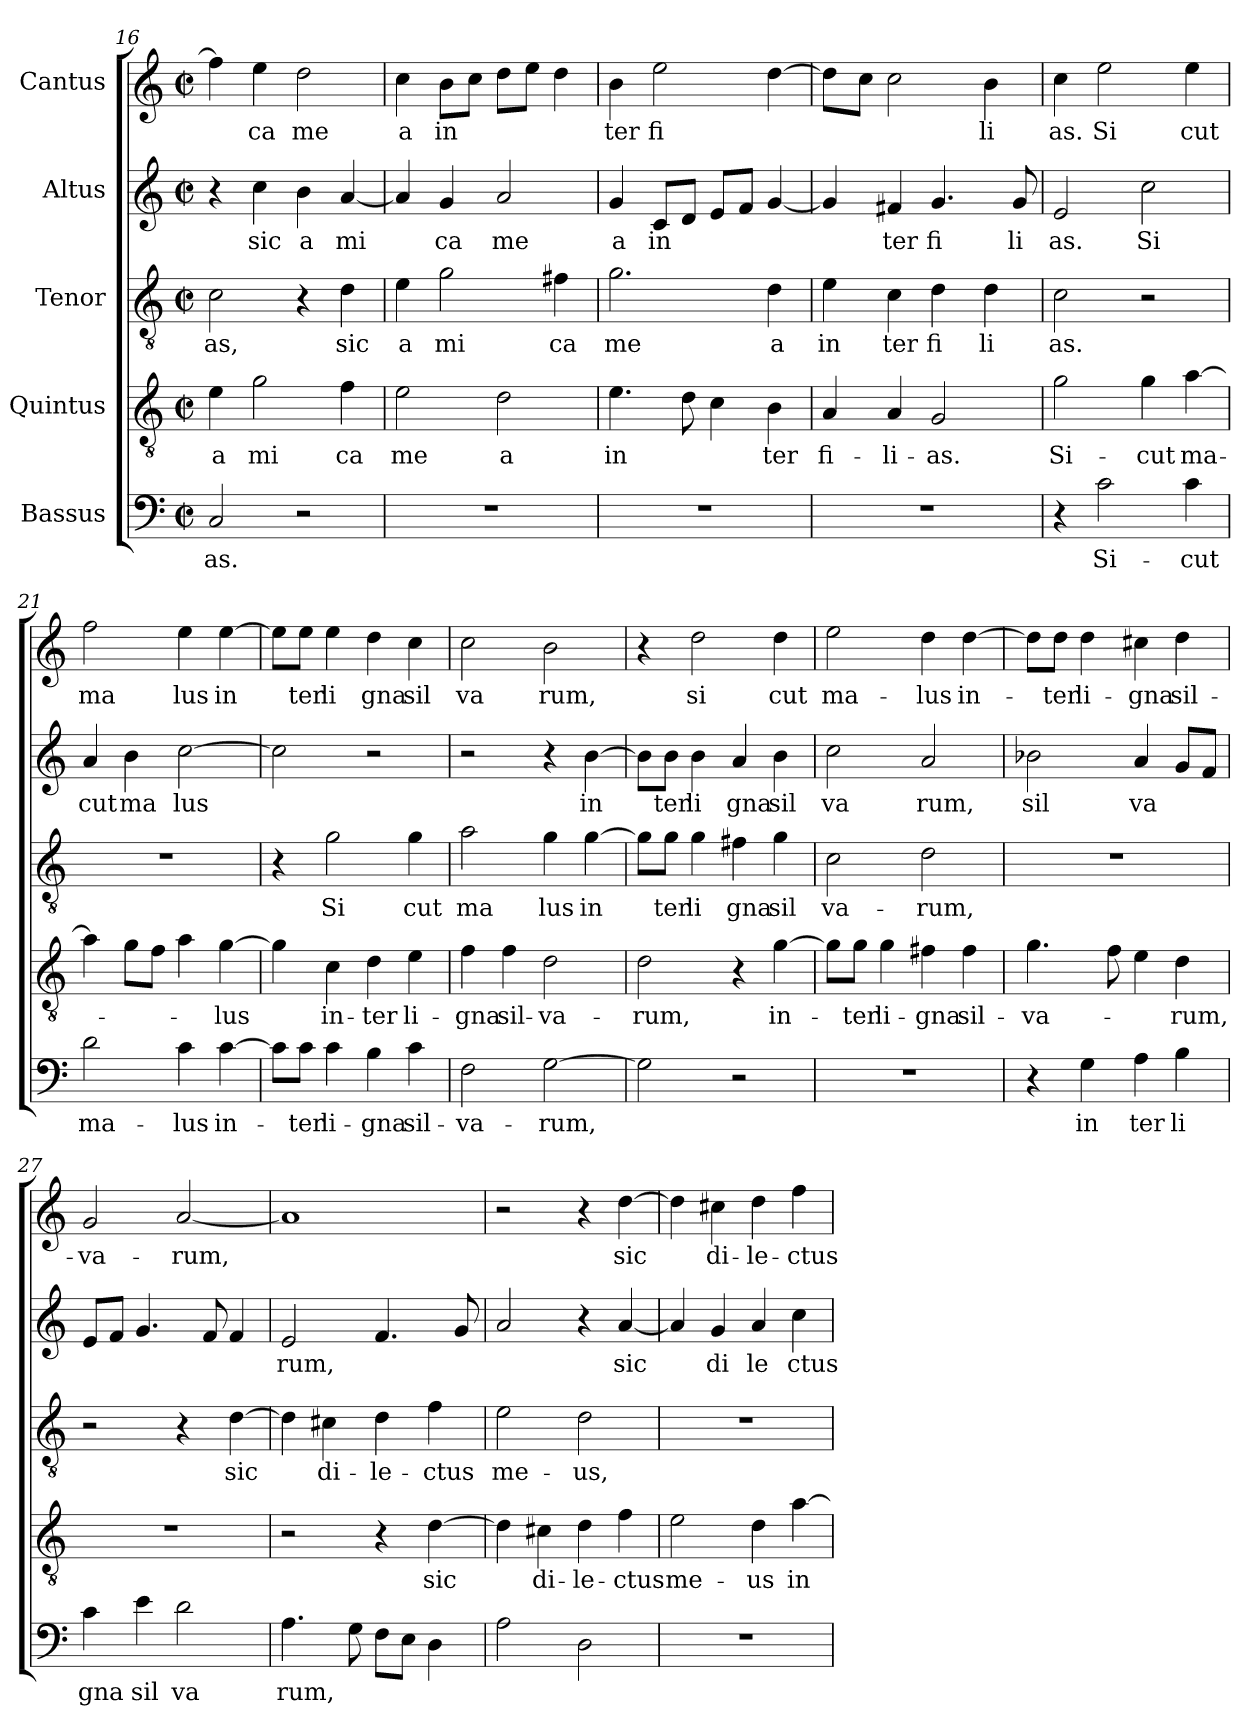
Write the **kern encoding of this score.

**kern	**text	**kern	**text	**kern	**text	**kern	**text	**kern	**text
*part5	*part5	*part4	*part4	*part3	*part3	*part2	*part2	*part1	*part1
*staff5	*staff5	*staff4	*staff4	*staff3	*staff3	*staff2	*staff2	*staff1	*staff1
*I"Bassus	*	*I"Quintus	*	*I"Tenor	*	*I"Altus	*	*I"Cantus	*
*clefF4	*	*clefGv2	*	*clefGv2	*	*clefG2	*	*clefG2	*
*M2/2	*	*M2/2	*	*M2/2	*	*M2/2	*	*M2/2	*
*met(c|)	*	*met(c|)	*	*met(c|)	*	*met(c|)	*	*met(c|)	*
=16	=16	=16	=16	=16	=16	=16	=16	=16	=16
!	!LO:LY:b:cj	!	!LO:LY:b:cj	!	!LO:LY:b:cj	!	!	!	!
2C/	as.	4e\	a	2c\	as,	4r	.	4ff\]	.
!	!	!	!LO:LY:b:cj	!	!	!	!LO:LY:b:cj	!	!LO:LY:b:cj
.	.	2g\	mi	.	.	4cc\	sic	4ee\	ca
!	!	!	!	!	!	!	!LO:LY:b:cj	!	!LO:LY:b:cj
2r	.	.	.	4r	.	4b\	a	2dd\	me
!	!	!	!LO:LY:b:cj	!	!LO:LY:b:cj	!	!LO:LY:b	!	!
.	.	4f\	ca	4d\	sic	[<4a/	mi	.	.
=17	=17	=17	=17	=17	=17	=17	=17	=17	=17
!	!	!	!LO:LY:b:cj	!	!LO:LY:b:cj	!	!	!	!LO:LY:b:cj
1r	.	2e\	me	4e\	a	4a/]	.	4cc\	a
!	!	!	!	!	!LO:LY:b:cj	!	!LO:LY:b:cj	!	!LO:LY:b:cj
.	.	.	.	2g\	mi	4g/	ca	8b\L	in
.	.	.	.	.	.	.	.	8cc\J	.
!	!	!	!LO:LY:b:cj	!	!	!	!LO:LY:b:cj	!	!
.	.	2d\	a	.	.	2a/	me	8dd\L	.
.	.	.	.	.	.	.	.	8ee\J	.
!	!	!	!	!	!LO:LY:b:cj	!	!	!	!
.	.	.	.	4f#\	ca	.	.	4dd\	.
=18	=18	=18	=18	=18	=18	=18	=18	=18	=18
!	!	!	!LO:LY:b:cj	!	!LO:LY:b:cj	!	!LO:LY:b:cj	!	!LO:LY:b:cj
1r	.	4.e\	in	2.g\	me	4g/	a	4b\	ter
!	!	!	!	!	!	!	!LO:LY:b:cj	!	!LO:LY:b:cj
.	.	.	.	.	.	8c/L	in	2ee\	fi
.	.	8d\	.	.	.	8d/J	.	.	.
.	.	4c\	.	.	.	8e/L	.	.	.
.	.	.	.	.	.	8f/J	.	.	.
!	!	!	!LO:LY:b:cj	!	!LO:LY:b:cj	!	!	!	!
.	.	4B\	ter	4d\	a	[>4g/	.	[>4dd\	.
!!LO:PB:g=z
=19	=19	=19	=19	=19	=19	=19	=19	=19	=19
!	!	!	!LO:LY:b:cj	!	!LO:LY:b:cj	!	!	!	!
*	*	*	*	*^	*	*	*	*^	*
1r	.	4A/	fi-	4e\	32ryy	in	4g/]	.	8dd\L]	32ryy	.
.	.	.	.	.	2ryy	.	.	.	.	2ryy	.
.	.	.	.	.	.	.	.	.	8cc\J	.	.
!	!	!	!LO:LY:b:cj	!	!	!LO:LY:b:cj	!	!LO:LY:b:cj	!	!	!
.	.	4A/	-li-	4c\	.	ter	4f#/	ter	2cc\	.	.
!	!	!	!LO:LY:b:cj	!	!	!LO:LY:b:cj	!	!LO:LY:b:cj	!	!	!
.	.	2G/	-as.	4d\	.	fi	4.g/	fi	.	.	.
.	.	.	.	.	4...ryy	.	.	.	.	4...ryy	.
!	!	!	!	!	!	!LO:LY:b:cj	!	!	!	!	!LO:LY:b:cj
.	.	.	.	4d\	.	li	.	.	4b\	.	li
!	!	!	!	!	!	!	!	!LO:LY:b:cj	!	!	!
.	.	.	.	.	.	.	8g/	li	.	.	.
=20	=20	=20	=20	=20	=20	=20	=20	=20	=20	=20	=20
!	!	!	!LO:LY:b:cj	!	!	!LO:LY:b:cj	!	!LO:LY:b:cj	!	!	!LO:LY:b:cj
*	*	*	*	*v	*v	*	*	*	*v	*v	*
4r	.	2g\	Si-	2c\	as.	2e/	as.	4cc\	as.
!	!LO:LY:b:cj	!	!	!	!	!	!	!	!LO:LY:b:cj
2c\	Si-	.	.	.	.	.	.	2ee\	Si
!	!	!	!LO:LY:b:cj	!	!	!	!LO:LY:b:cj	!	!
.	.	4g\	-cut	2r	.	2cc\	Si	.	.
!	!LO:LY:b:cj	!	!LO:LY:b	!	!	!	!	!	!LO:LY:b:cj
4c\	-cut	[>4a\	ma-	.	.	.	.	4ee\	cut
=21	=21	=21	=21	=21	=21	=21	=21	=21	=21
!	!LO:LY:b:cj	!	!	!	!	!	!LO:LY:b:cj	!	!LO:LY:b:cj
2d\	ma-	4a\]	.	1r	.	4a/	cut	2ff\	ma
!	!	!	!	!	!	!	!LO:LY:b:cj	!	!
.	.	8g\L	.	.	.	4b\	ma	.	.
.	.	8f\J	.	.	.	.	.	.	.
!	!LO:LY:b:cj	!	!	!	!	!	!LO:LY:b	!	!LO:LY:b:cj
4c\	-lus	4a\	.	.	.	[>2cc\	lus	4ee\	lus
!	!LO:LY:b:cj	!	!LO:LY:b	!	!	!	!	!	!LO:LY:b:cj
[>4c\	in-	[>4g\	-lus	.	.	.	.	[>4ee\	in
=22	=22	=22	=22	=22	=22	=22	=22	=22	=22
8c\L]	.	4g\]	.	4r	.	2cc\]	.	8ee\L]	.
!	!LO:LY:b:cj	!	!	!	!	!	!	!	!LO:LY:b:cj
8c\J	-ter	.	.	.	.	.	.	8ee\J	ter
!	!LO:LY:b:cj	!	!LO:LY:b:cj	!	!LO:LY:b:cj	!	!	!	!LO:LY:b:cj
4c\	li-	4c\	in-	2g\	Si	.	.	4ee\	li
!	!LO:LY:b:cj	!	!LO:LY:b:cj	!	!	!	!	!	!LO:LY:b:cj
4B\	-gna	4d\	-ter	.	.	2r	.	4dd\	gna
!	!LO:LY:b:cj	!	!LO:LY:b:cj	!	!LO:LY:b:cj	!	!	!	!LO:LY:b:cj
4c\	sil-	4e\	li-	4g\	cut	.	.	4cc\	sil
=23	=23	=23	=23	=23	=23	=23	=23	=23	=23
!	!LO:LY:b:cj	!	!LO:LY:b:cj	!	!LO:LY:b:cj	!	!	!	!LO:LY:b:cj
2F\	-va-	4f\	-gna	2a\	ma	2r	.	2cc\	va
!	!	!	!LO:LY:b:cj	!	!	!	!	!	!
.	.	4f\	sil-	.	.	.	.	.	.
!	!LO:LY:b	!	!LO:LY:b:cj	!	!LO:LY:b:cj	!	!	!	!LO:LY:b:cj
[>2G\	-rum,	2d\	-va-	4g\	lus	4r	.	2b\	rum,
!	!	!	!	!	!LO:LY:b:cj	!	!LO:LY:b:cj	!	!
.	.	.	.	[>4g\	in	[>4b\	in	.	.
=24	=24	=24	=24	=24	=24	=24	=24	=24	=24
!	!	!	!LO:LY:b:cj	!	!	!	!	!	!
2G\]	.	2d\	-rum,	8g\L]	.	8b\L]	.	4r	.
!	!	!	!	!	!LO:LY:b:cj	!	!LO:LY:b:cj	!	!
.	.	.	.	8g\J	ter	8b\J	ter	.	.
!	!	!	!	!	!LO:LY:b:cj	!	!LO:LY:b:cj	!	!LO:LY:b:cj
.	.	.	.	4g\	li	4b\	li	2dd\	si
!	!	!	!	!	!LO:LY:b:cj	!	!LO:LY:b:cj	!	!
2r	.	4r	.	4f#X\	gna	4a/	gna	.	.
!	!	!	!LO:LY:b:cj	!	!LO:LY:b:cj	!	!LO:LY:b:cj	!	!LO:LY:b:cj
.	.	[>4g\	in-	4g\	sil	4b\	sil	4dd\	cut
!!LO:LB:g=z
=25	=25	=25	=25	=25	=25	=25	=25	=25	=25
!	!	!	!	!	!LO:LY:b:cj	!	!LO:LY:b:cj	!	!LO:LY:b:cj
1r	.	8g\L]	.	2c\	va-	2cc\	va	2ee\	ma-
!	!	!	!LO:LY:b:cj	!	!	!	!	!	!
.	.	8g\J	-ter	.	.	.	.	.	.
!	!	!	!LO:LY:b:cj	!	!	!	!	!	!
.	.	4g\	li-	.	.	.	.	.	.
!	!	!	!LO:LY:b:cj	!	!LO:LY:b:cj	!	!LO:LY:b:cj	!	!LO:LY:b:cj
.	.	4f#X\	-gna	2d\	-rum,	2a/	rum,	4dd\	-lus
!	!	!	!LO:LY:b:cj	!	!	!	!	!	!LO:LY:b:cj
.	.	4f#\	sil-	.	.	.	.	[>4dd\	in-
=26	=26	=26	=26	=26	=26	=26	=26	=26	=26
!	!	!	!LO:LY:b:cj	!	!	!	!LO:LY:b:cj	!	!
4r	.	4.g\	-va-	1r	.	2b-X\	sil	8dd\L]	.
!	!	!	!	!	!	!	!	!	!LO:LY:b:cj
.	.	.	.	.	.	.	.	8dd\J	-ter
!	!LO:LY:b:cj	!	!	!	!	!	!	!	!LO:LY:b:cj
4G\	in	.	.	.	.	.	.	4dd\	li-
.	.	8f\	.	.	.	.	.	.	.
!	!LO:LY:b:cj	!	!	!	!	!	!LO:LY:b:cj	!	!LO:LY:b:cj
4A\	ter	4e\	.	.	.	4a/	va	4cc#X\	-gna
!	!LO:LY:b:cj	!	!LO:LY:b:cj	!	!	!	!	!	!LO:LY:b:cj
4B\	li	4d\	-rum,	.	.	8g/L	.	4dd\	sil-
.	.	.	.	.	.	8f/J	.	.	.
=27	=27	=27	=27	=27	=27	=27	=27	=27	=27
!	!LO:LY:b:cj	!	!	!	!	!	!	!	!LO:LY:b:cj
4c\	gna	1r	.	2r	.	8e/L	.	2g/	-va-
.	.	.	.	.	.	8f/J	.	.	.
!	!LO:LY:b:cj	!	!	!	!	!	!	!	!
4e\	sil	.	.	.	.	4.g/	.	.	.
!	!LO:LY:b:cj	!	!	!	!	!	!	!	!LO:LY:b
2d\	va	.	.	4r	.	.	.	[<2a/	-rum,
.	.	.	.	.	.	8f/	.	.	.
!	!	!	!	!	!LO:LY:b	!	!	!	!
.	.	.	.	[>4d\	sic	4f/	.	.	.
=28	=28	=28	=28	=28	=28	=28	=28	=28	=28
!	!LO:LY:b	!	!	!	!	!	!LO:LY:b	!	!
4.A\	rum,	2r	.	4d\]	.	2e/	rum,	1a]	.
!	!	!	!	!	!LO:LY:b:cj	!	!	!	!
.	.	.	.	4c#\	di-	.	.	.	.
8G\	.	.	.	.	.	.	.	.	.
!	!	!	!	!	!LO:LY:b:cj	!	!	!	!
8F\L	.	4r	.	4d\	-le-	4.f/	.	.	.
8E\J	.	.	.	.	.	.	.	.	.
!	!	!	!LO:LY:b	!	!LO:LY:b:cj	!	!	!	!
4D\	.	[>4d\	sic	4f\	-ctus	.	.	.	.
.	.	.	.	.	.	8g/	.	.	.
=29	=29	=29	=29	=29	=29	=29	=29	=29	=29
!	!	!	!	!	!LO:LY:b:cj	!	!	!	!
2A\	.	4d\]	.	2e\	me-	2a/	.	2r	.
!	!	!	!LO:LY:b:cj	!	!	!	!	!	!
.	.	4c#X\	di-	.	.	.	.	.	.
!	!	!	!LO:LY:b:cj	!	!LO:LY:b:cj	!	!	!	!
2D\	.	4d\	-le-	2d\	-us,	4r	.	4r	.
!	!	!	!LO:LY:b:cj	!	!	!	!LO:LY:b	!	!LO:LY:b
.	.	4f\	-ctus	.	.	[<4a/	sic	[>4dd\	sic
=30	=30	=30	=30	=30	=30	=30	=30	=30	=30
!	!	!	!LO:LY:b:cj	!	!	!	!	!	!
1r	.	2e\	me-	1r	.	4a/]	.	4dd\]	.
!	!	!	!	!	!	!	!LO:LY:b:cj	!	!LO:LY:b:cj
.	.	.	.	.	.	4g/	di	4cc#\	di-
!	!	!	!LO:LY:b:cj	!	!	!	!LO:LY:b:cj	!	!LO:LY:b:cj
.	.	4d\	-us	.	.	4a/	le	4dd\	-le-
!	!	!	!LO:LY:b:cj	!	!	!	!LO:LY:b:cj	!	!LO:LY:b:cj
.	.	[>4a\	in-	.	.	4cc\	ctus	4ff\	-ctus
=	=	=	=	=	=	=	=	=	=
*-	*-	*-	*-	*-	*-	*-	*-	*-	*-
